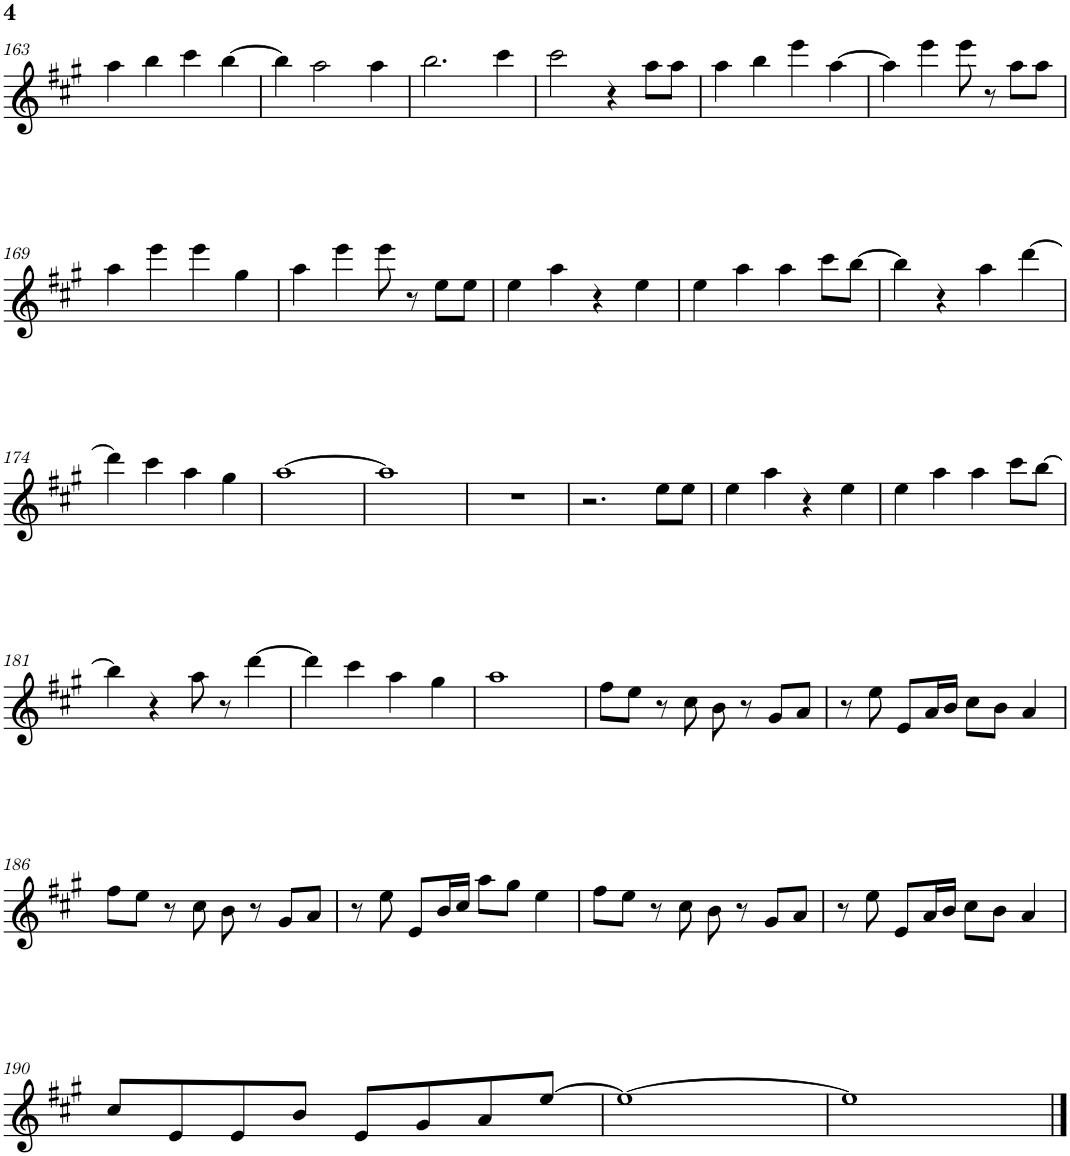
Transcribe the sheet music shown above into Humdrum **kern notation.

**kern
*part1
*staff1
*I"小提琴
!!LO:PB:g=z
*clefG2
*k[f#c#g#]
*M4/4
=163
4aa\
4bb\
4ccc#\
[4bb\
=164
4bb\]
2aa\
4aa\
=165
2.bb\
4ccc#\
=166
2ccc#\
4r
8aa\L
8aa\J
=167
4aa\
4bb\
4eee\
[4aa\
=168
4aa\]
4eee\
8eee\
8r
8aa\L
8aa\J
!!LO:LB:g=z
=169
4aa\
4eee\
4eee\
4gg#\
=170
4aa\
4eee\
8eee\
8r
8ee\L
8ee\J
=171
4ee\
4aa\
4r
4ee\
=172
4ee\
4aa\
4aa\
8ccc#\L
[8bb\J
=173
4bb\]
4r
4aa\
[4ddd\
!!LO:LB:g=z
=174
4ddd\]
4ccc#\
4aa\
4gg#\
=175
[1aa
=176
1aa]
=177
1r
=178
2.r
8ee\L
8ee\J
=179
4ee\
4aa\
4r
4ee\
=180
4ee\
4aa\
4aa\
8ccc#\L
[8bb\J
!!LO:LB:g=z
=181
4bb\]
4r
8aa\
8r
[4ddd\
=182
4ddd\]
4ccc#\
4aa\
4gg#\
=183
1aa
=184
8ff#\L
8ee\J
8r
8cc#\
8b\
8r
8g#/L
8a/J
=185
8r
8ee\
8e/L
16a/L
16b/JJ
8cc#\L
8b\J
4a/
!!LO:LB:g=z
=186
8ff#\L
8ee\J
8r
8cc#\
8b\
8r
8g#/L
8a/J
=187
8r
8ee\
8e/L
16b/L
16cc#/JJ
8aa\L
8gg#\J
4ee\
=188
8ff#\L
8ee\J
8r
8cc#\
8b\
8r
8g#/L
8a/J
=189
8r
8ee\
8e/L
16a/L
16b/JJ
8cc#\L
8b\J
4a/
!!LO:LB:g=z
=190
8cc#/L
8e/
8e/
8b/J
8e/L
8g#/
8a/
[8ee/J
=191
1ee_
=192
1ee]
==
*-
